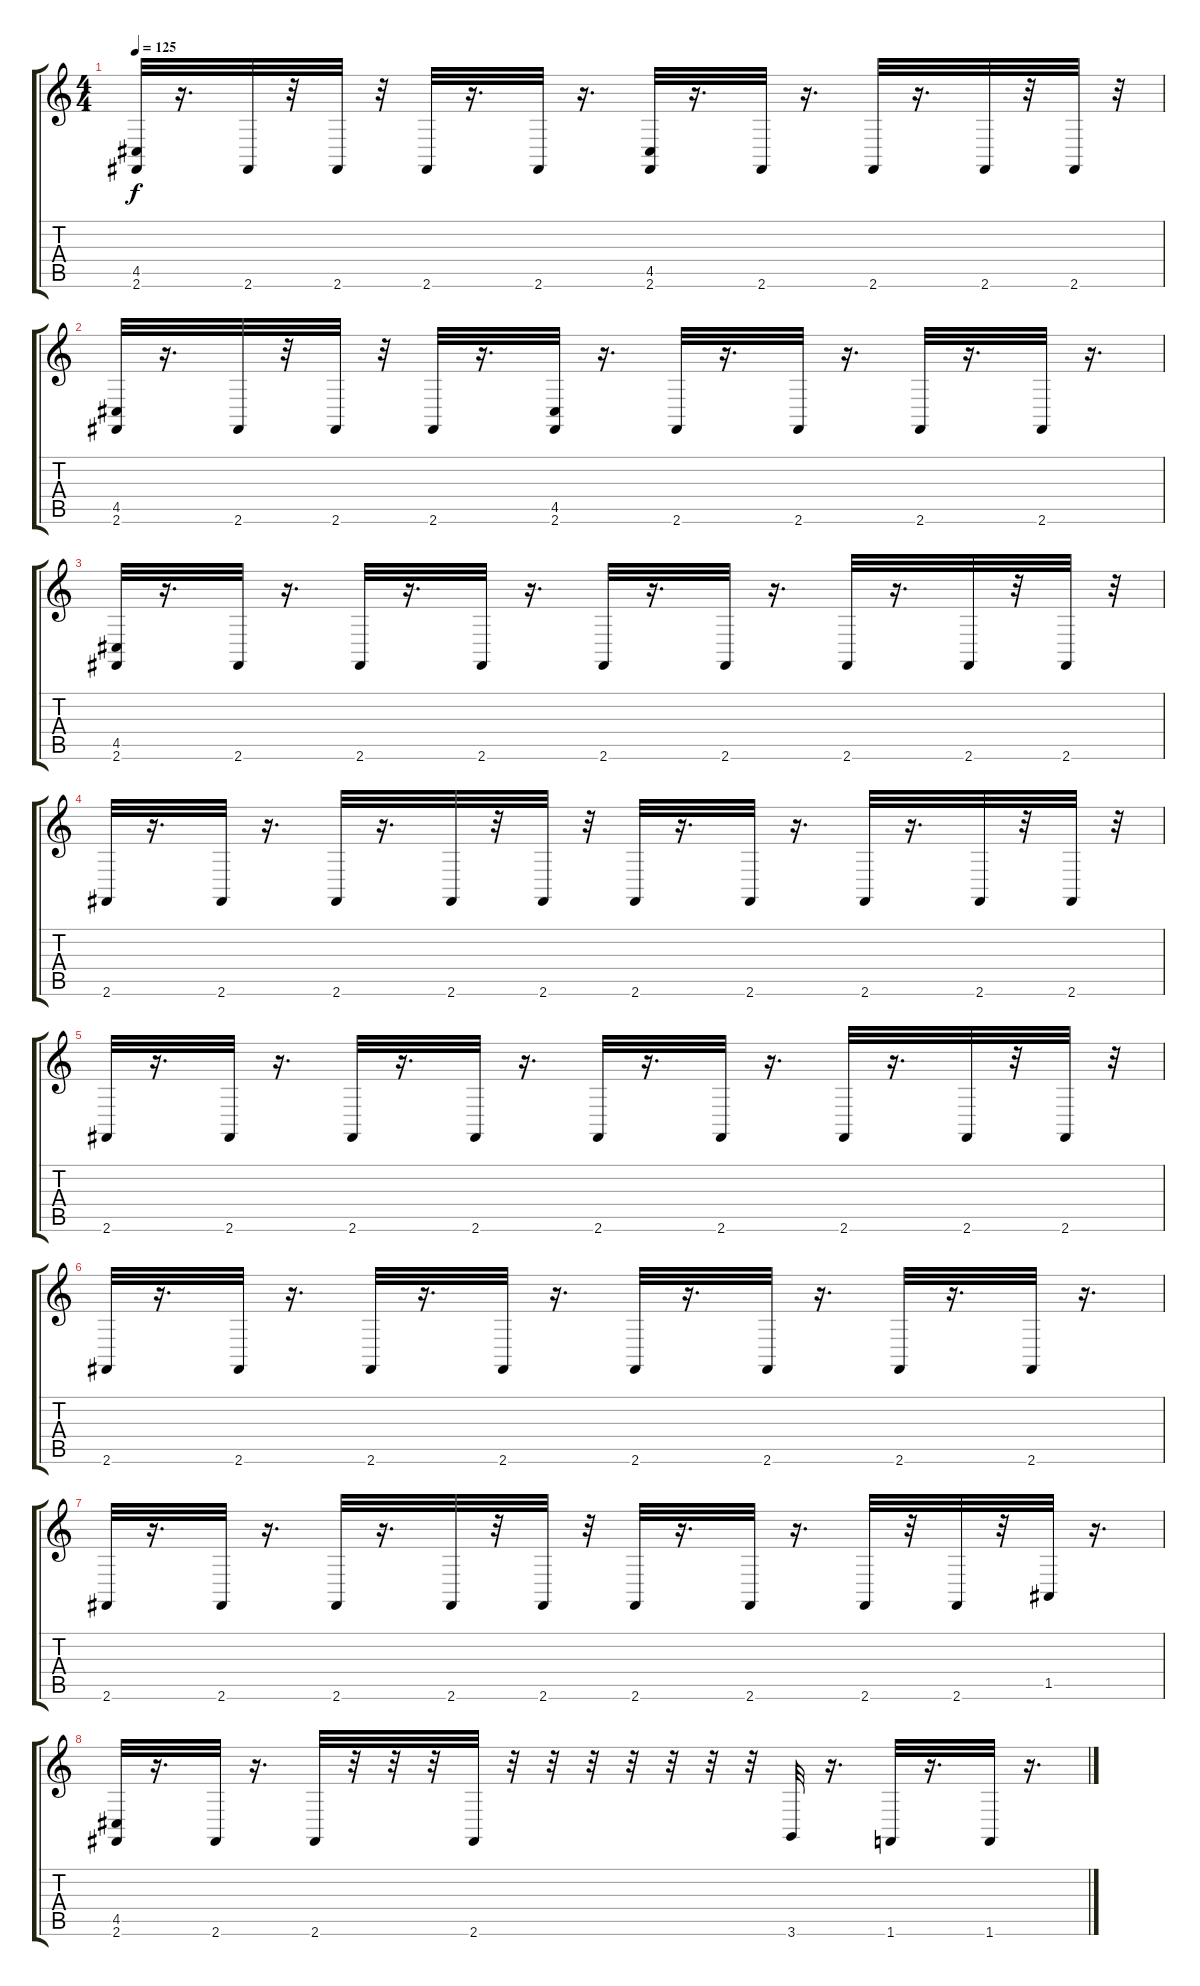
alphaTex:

\track "" {instrument drawbarorgan}
\staff {score tabs}
\tuning (E4 B3 G3 D3 A2 E2) {hide}
\ts (4 4)
\tempo 125
\clef g2
\ks c
(4.5 2.6).32{dy f} r.16{d} 2.6.32 r.32 2.6.32 r.32 2.6.32 r.16{d} 2.6.32 r.16{d} (4.5 2.6).32 r.16{d} 2.6.32 r.16{d} 2.6.32 r.16{d} 2.6.32 r.32 2.6.32 r.32 |
(4.5 2.6).32 r.16{d} 2.6.32 r.32 2.6.32 r.32 2.6.32 r.16{d} (4.5 2.6).32 r.16{d} 2.6.32 r.16{d} 2.6.32 r.16{d} 2.6.32 r.16{d} 2.6.32 r.16{d} |
(4.5 2.6).32 r.16{d} 2.6.32 r.16{d} 2.6.32 r.16{d} 2.6.32 r.16{d} 2.6.32 r.16{d} 2.6.32 r.16{d} 2.6.32 r.16{d} 2.6.32 r.32 2.6.32 r.32 |
2.6.32 r.16{d} 2.6.32 r.16{d} 2.6.32 r.16{d} 2.6.32 r.32 2.6.32 r.32 2.6.32 r.16{d} 2.6.32 r.16{d} 2.6.32 r.16{d} 2.6.32 r.32 2.6.32 r.32 |
2.6.32 r.16{d} 2.6.32 r.16{d} 2.6.32 r.16{d} 2.6.32 r.16{d} 2.6.32 r.16{d} 2.6.32 r.16{d} 2.6.32 r.16{d} 2.6.32 r.32 2.6.32 r.32 |
2.6.32 r.16{d} 2.6.32 r.16{d} 2.6.32 r.16{d} 2.6.32 r.16{d} 2.6.32 r.16{d} 2.6.32 r.16{d} 2.6.32 r.16{d} 2.6.32 r.16{d} |
2.6.32 r.16{d} 2.6.32 r.16{d} 2.6.32 r.16{d} 2.6.32 r.32 2.6.32 r.32 2.6.32 r.16{d} 2.6.32 r.16{d} 2.6.32 r.32 2.6.32 r.32 1.5.32 r.16{d} |
(4.5 2.6).32 r.16{d} 2.6.32 r.16{d} 2.6.32 r.32 r.32 r.32 2.6.32 r.32 r.32 r.32 r.32 r.32 r.32 r.32 3.6.32 r.16{d} 1.6.32 r.16{d} 1.6.32 r.16{d}
